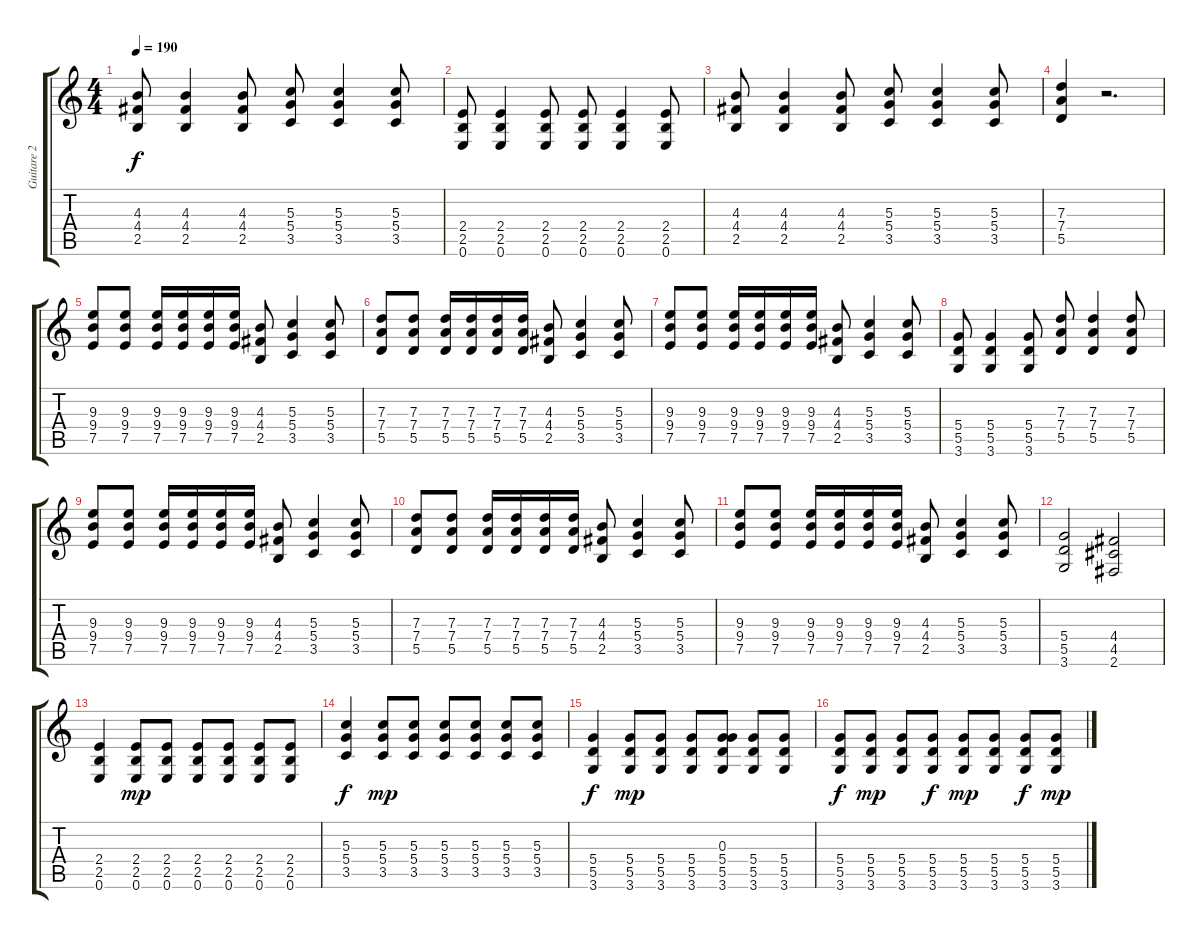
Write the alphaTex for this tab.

\track ("Guitare 2" "Guitare 2") {instrument distortionguitar}
\staff {score tabs}
\tuning (E4 B3 G3 D3 A2 E2) {hide}
\ts (4 4)
\tempo 190
\clef g2
\ks c
(4.3 4.4 2.5).8{dy f} (4.3 4.4 2.5).4 (4.3 4.4 2.5).8 (5.3 5.4 3.5).8 (5.3 5.4 3.5).4 (5.3 5.4 3.5).8 |
(2.4 2.5 0.6).8 (2.4 2.5 0.6).4 (2.4 2.5 0.6).8 (2.4 2.5 0.6).8 (2.4 2.5 0.6).4 (2.4 2.5 0.6).8 |
(4.3 4.4 2.5).8 (4.3 4.4 2.5).4 (4.3 4.4 2.5).8 (5.3 5.4 3.5).8 (5.3 5.4 3.5).4 (5.3 5.4 3.5).8 |
(7.3 7.4 5.5).4 r.2{d} |
(9.3 9.4 7.5).8 (9.3 9.4 7.5).8 (9.3 9.4 7.5).16 (9.3 9.4 7.5).16 (9.3 9.4 7.5).16 (9.3 9.4 7.5).16 (4.3 4.4 2.5).8 (5.3 5.4 3.5).4 (5.3 5.4 3.5).8 |
(7.3 7.4 5.5).8 (7.3 7.4 5.5).8 (7.3 7.4 5.5).16 (7.3 7.4 5.5).16 (7.3 7.4 5.5).16 (7.3 7.4 5.5).16 (4.3 4.4 2.5).8 (5.3 5.4 3.5).4 (5.3 5.4 3.5).8 |
(9.3 9.4 7.5).8 (9.3 9.4 7.5).8 (9.3 9.4 7.5).16 (9.3 9.4 7.5).16 (9.3 9.4 7.5).16 (9.3 9.4 7.5).16 (4.3 4.4 2.5).8 (5.3 5.4 3.5).4 (5.3 5.4 3.5).8 |
(5.4 5.5 3.6).8 (5.4 5.5 3.6).4 (5.4 5.5 3.6).8 (7.3 7.4 5.5).8 (7.3 7.4 5.5).4 (7.3 7.4 5.5).8 |
(9.3 9.4 7.5).8 (9.3 9.4 7.5).8 (9.3 9.4 7.5).16 (9.3 9.4 7.5).16 (9.3 9.4 7.5).16 (9.3 9.4 7.5).16 (4.3 4.4 2.5).8 (5.3 5.4 3.5).4 (5.3 5.4 3.5).8 |
(7.3 7.4 5.5).8 (7.3 7.4 5.5).8 (7.3 7.4 5.5).16 (7.3 7.4 5.5).16 (7.3 7.4 5.5).16 (7.3 7.4 5.5).16 (4.3 4.4 2.5).8 (5.3 5.4 3.5).4 (5.3 5.4 3.5).8 |
(9.3 9.4 7.5).8 (9.3 9.4 7.5).8 (9.3 9.4 7.5).16 (9.3 9.4 7.5).16 (9.3 9.4 7.5).16 (9.3 9.4 7.5).16 (4.3 4.4 2.5).8 (5.3 5.4 3.5).4 (5.3 5.4 3.5).8 |
(5.4 5.5 3.6).2 (4.4 4.5 2.6).2 |
(2.4 2.5 0.6).4 (2.4 2.5 0.6).8{dy mp} (2.4 2.5 0.6).8 (2.4 2.5 0.6).8 (2.4 2.5 0.6).8 (2.4 2.5 0.6).8 (2.4 2.5 0.6).8 |
(5.3 5.4 3.5).4{dy f} (5.3 5.4 3.5).8{dy mp} (5.3 5.4 3.5).8 (5.3 5.4 3.5).8 (5.3 5.4 3.5).8 (5.3 5.4 3.5).8 (5.3 5.4 3.5).8 |
(5.4 5.5 3.6).4{dy f} (5.4 5.5 3.6).8{dy mp} (5.4 5.5 3.6).8 (5.4 5.5 3.6).8 (0.3 5.4 5.5 3.6).8 (5.4 5.5 3.6).8 (5.4 5.5 3.6).8 |
(5.4 5.5 3.6).8{dy f} (5.4 5.5 3.6).8{dy mp} (5.4 5.5 3.6).8 (5.4 5.5 3.6).8{dy f} (5.4 5.5 3.6).8{dy mp} (5.4 5.5 3.6).8 (5.4 5.5 3.6).8{dy f} (5.4 5.5 3.6).8{dy mp}
